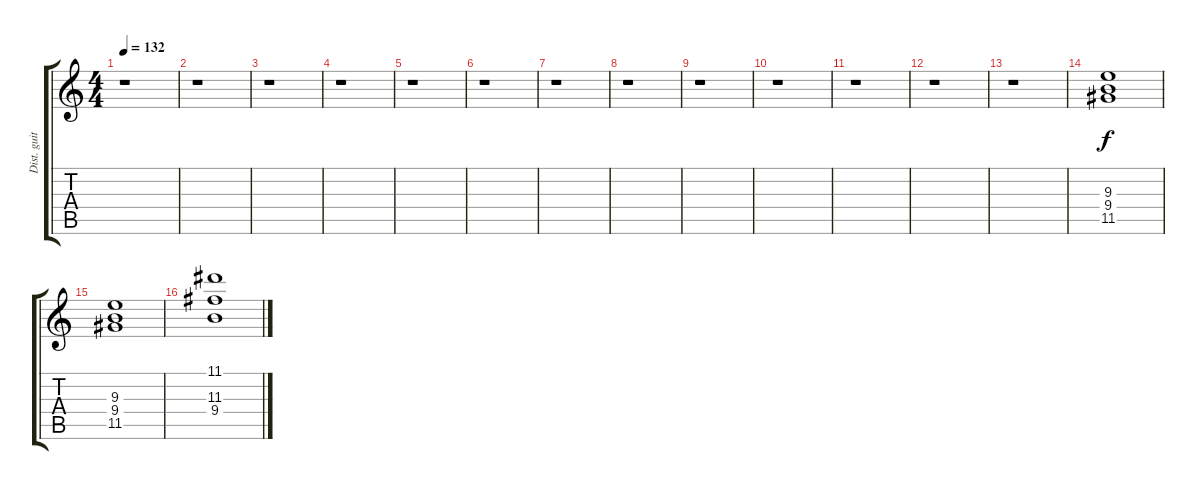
\track ("Dist. guitar (chords)" "Dist. guit") {instrument overdrivenguitar}
\staff {score tabs}
\tuning (E4 B3 G3 D3 A2 E2) {hide}
\ts (4 4)
\tempo 132
\clef g2
\ks c
r.1{dy f} |
r.1 |
r.1 |
r.1 |
r.1 |
r.1 |
r.1 |
r.1 |
r.1 |
r.1 |
r.1 |
r.1 |
r.1 |
(9.3 9.4 11.5).1 |
(9.3 9.4 11.5).1 |
(11.1 11.3 9.4).1
